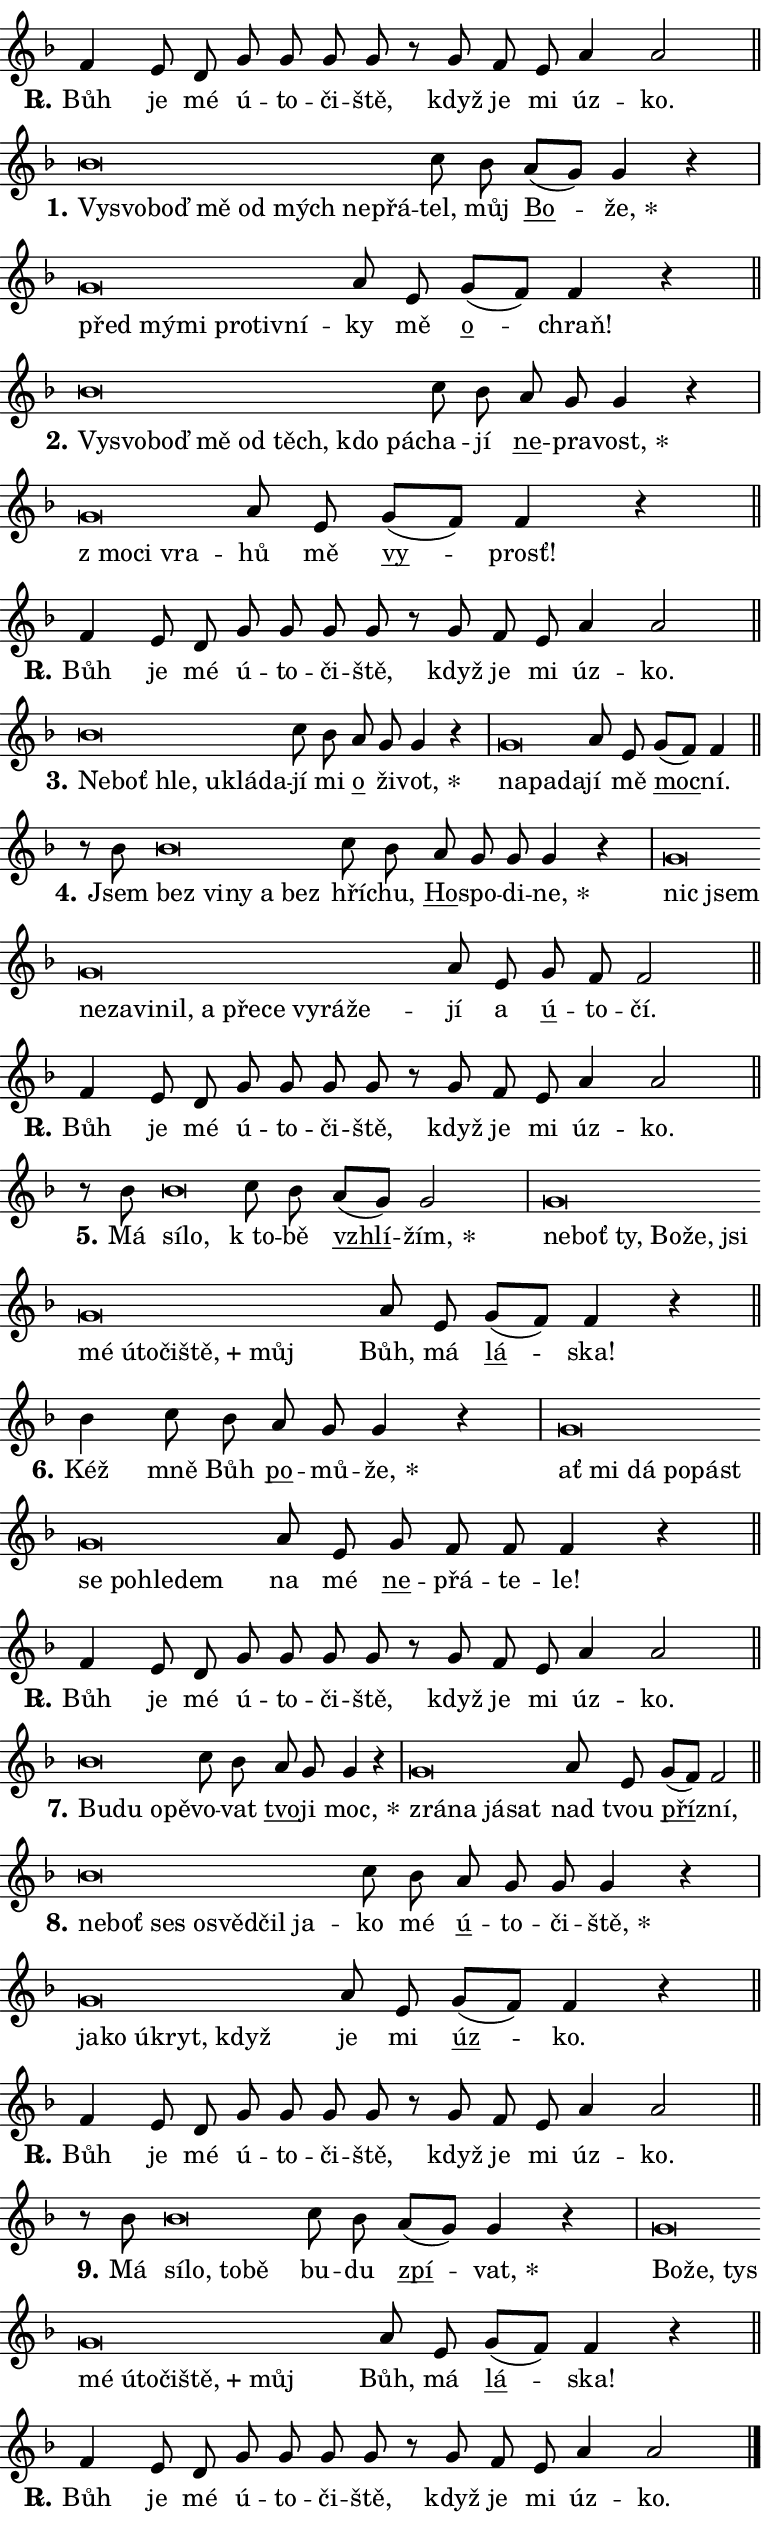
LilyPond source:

\version "2.24.0"
\header { tagline = "" }
\paper {
  indent = 0\cm
  top-margin = 0\cm
  right-margin = 0.13\cm % to fit lyric hyphens
  bottom-margin = 0\cm
  left-margin = 0\cm
  paper-width = 13\cm
  page-breaking = #ly:one-page-breaking
  system-system-spacing.basic-distance = #11
  score-system-spacing.basic-distance = #11
  ragged-last = ##f
}


%% Author: Thomas Morley
%% https://lists.gnu.org/archive/html/lilypond-user/2020-05/msg00002.html
#(define (line-position grob)
"Returns position of @var[grob} in current system:
   @code{'start}, if at first time-step
   @code{'end}, if at last time-step
   @code{'middle} otherwise
"
  (let* ((col (ly:item-get-column grob))
         (ln (ly:grob-object col 'left-neighbor))
         (rn (ly:grob-object col 'right-neighbor))
         (col-to-check-left (if (ly:grob? ln) ln col))
         (col-to-check-right (if (ly:grob? rn) rn col))
         (break-dir-left
           (and
             (ly:grob-property col-to-check-left 'non-musical #f)
             (ly:item-break-dir col-to-check-left)))
         (break-dir-right
           (and
             (ly:grob-property col-to-check-right 'non-musical #f)
             (ly:item-break-dir col-to-check-right))))
        (cond ((eqv? 1 break-dir-left) 'start)
              ((eqv? -1 break-dir-right) 'end)
              (else 'middle))))

#(define (tranparent-at-line-position vctor)
  (lambda (grob)
  "Relying on @code{line-position} select the relevant enry from @var{vctor}.
Used to determine transparency,"
    (case (line-position grob)
      ((end) (not (vector-ref vctor 0)))
      ((middle) (not (vector-ref vctor 1)))
      ((start) (not (vector-ref vctor 2))))))

noteHeadBreakVisibility =
#(define-music-function (break-visibility)(vector?)
"Makes @code{NoteHead}s transparent relying on @var{break-visibility}"
#{
  \override NoteHead.transparent =
    #(tranparent-at-line-position break-visibility)
#})

#(define delete-ledgers-for-transparent-note-heads
  (lambda (grob)
    "Reads whether a @code{NoteHead} is transparent.
If so this @code{NoteHead} is removed from @code{'note-heads} from
@var{grob}, which is supposed to be @code{LedgerLineSpanner}.
As a result ledgers are not printed for this @code{NoteHead}"
    (let* ((nhds-array (ly:grob-object grob 'note-heads))
           (nhds-list
             (if (ly:grob-array? nhds-array)
                 (ly:grob-array->list nhds-array)
                 '()))
           ;; Relies on the transparent-property being done before
           ;; Staff.LedgerLineSpanner.after-line-breaking is executed.
           ;; This is fragile ...
           (to-keep
             (remove
               (lambda (nhd)
                 (ly:grob-property nhd 'transparent #f))
               nhds-list)))
      ;; TODO find a better method to iterate over grob-arrays, similiar
      ;; to filter/remove etc for lists
      ;; For now rebuilt from scratch
      (set! (ly:grob-object grob 'note-heads)  '())
      (for-each
        (lambda (nhd)
          (ly:pointer-group-interface::add-grob grob 'note-heads nhd))
        to-keep))))

squashNotes = {
  \override NoteHead.X-extent = #'(-0.2 . 0.2)
  \override NoteHead.Y-extent = #'(-0.75 . 0)
  \override NoteHead.stencil =
    #(lambda (grob)
       (let ((pos (ly:grob-property grob 'staff-position)))
         (begin
           (if (< pos -7) (display "ERROR: Lower brevis then expected\n") (display ""))
           (if (<= pos -6) ly:text-interface::print ly:note-head::print))))
}
unSquashNotes = {
  \revert NoteHead.X-extent
  \revert NoteHead.Y-extent
  \revert NoteHead.stencil
}

hideNotes = \noteHeadBreakVisibility #begin-of-line-visible
unHideNotes = \noteHeadBreakVisibility #all-visible

% work-around for resetting accidentals
% https://lilypond.org/doc/v2.23/Documentation/notation/displaying-rhythms#unmetered-music
cadenzaMeasure = {
  \cadenzaOff
  \partial 1024 s1024
  \cadenzaOn
}

#(define-markup-command (accent layout props text) (markup?)
  "Underline accented syllable"
  (interpret-markup layout props
    #{\markup \override #'(offset . 4.3) \underline { #text }#}))

responsum = \markup \concat {
  "R" \hspace #-1.05 \path #0.1 #'((moveto 0 0.07) (lineto 0.9 0.8)) \hspace #0.05 "."
}

spaceSize = #0.6828661417322834 % exact space size for TeX Gyre Schola

\layout {
  \context {
    \Staff
    \remove "Time_signature_engraver"
    \override LedgerLineSpanner.after-line-breaking = #delete-ledgers-for-transparent-note-heads
  }
  \context {
    \Lyrics {
      \override LyricSpace.minimum-distance = \spaceSize
      \override LyricText.font-name = #"TeX Gyre Schola"
      \override LyricText.font-size = 1
      \override StanzaNumber.font-name = #"TeX Gyre Schola Bold"
      \override StanzaNumber.font-size = 1
    }
  }
  \context {
    \Score 
    \override NoteHead.text =
      #(lambda (grob) 
        (let ((pos (ly:grob-property grob 'staff-position)))
          #{\markup {
            \combine
              \halign #-0.55 \raise #(if (= pos -6) 0 0.5) \override #'(thickness . 2) \draw-line #'(3.2 . 0)
              \musicglyph "noteheads.sM1"
          }#}))
  }
}

% magnetic-lyrics.ily
%
%   written by
%     Jean Abou Samra <jean@abou-samra.fr>
%     Werner Lemberg <wl@gnu.org>
%
%   adapted by
%     Jiri Hon <jiri.hon@gmail.com>
%
% Version 2022-Apr-15

% https://www.mail-archive.com/lilypond-user@gnu.org/msg149350.html

#(define (Left_hyphen_pointer_engraver context)
   "Collect syllable-hyphen-syllable occurrences in lyrics and store
them in properties.  This engraver only looks to the left.  For
example, if the lyrics input is @code{foo -- bar}, it does the
following.

@itemize @bullet
@item
Set the @code{text} property of the @code{LyricHyphen} grob between
@q{foo} and @q{bar} to @code{foo}.

@item
Set the @code{left-hyphen} property of the @code{LyricText} grob with
text @q{foo} to the @code{LyricHyphen} grob between @q{foo} and
@q{bar}.
@end itemize

Use this auxiliary engraver in combination with the
@code{lyric-@/text::@/apply-@/magnetic-@/offset!} hook."
   (let ((hyphen #f)
         (text #f))
     (make-engraver
      (acknowledgers
       ((lyric-syllable-interface engraver grob source-engraver)
        (set! text grob)))
      (end-acknowledgers
       ((lyric-hyphen-interface engraver grob source-engraver)
        ;(when (not (grob::has-interface grob 'lyric-space-interface))
          (set! hyphen grob)));)
      ((stop-translation-timestep engraver)
       (when (and text hyphen)
         (ly:grob-set-object! text 'left-hyphen hyphen))
       (set! text #f)
       (set! hyphen #f)))))

#(define (lyric-text::apply-magnetic-offset! grob)
   "If the space between two syllables is less than the value in
property @code{LyricText@/.details@/.squash-threshold}, move the right
syllable to the left so that it gets concatenated with the left
syllable.

Use this function as a hook for
@code{LyricText@/.after-@/line-@/breaking} if the
@code{Left_@/hyphen_@/pointer_@/engraver} is active."
   (let ((hyphen (ly:grob-object grob 'left-hyphen #f)))
     (when hyphen
       (let ((left-text (ly:spanner-bound hyphen LEFT)))
         (when (grob::has-interface left-text 'lyric-syllable-interface)
           (let* ((common (ly:grob-common-refpoint grob left-text X))
                  (this-x-ext (ly:grob-extent grob common X))
                  (left-x-ext
                   (begin
                     ;; Trigger magnetism for left-text.
                     (ly:grob-property left-text 'after-line-breaking)
                     (ly:grob-extent left-text common X)))
                  ;; `delta` is the gap width between two syllables.
                  (delta (- (interval-start this-x-ext)
                            (interval-end left-x-ext)))
                  (details (ly:grob-property grob 'details))
                  (threshold (assoc-get 'squash-threshold details 0.2)))
             (when (< delta threshold)
               (let* (;; We have to manipulate the input text so that
                      ;; ligatures crossing syllable boundaries are not
                      ;; disabled.  For languages based on the Latin
                      ;; script this is essentially a beautification.
                      ;; However, for non-Western scripts it can be a
                      ;; necessity.
                      (lt (ly:grob-property left-text 'text))
                      (rt (ly:grob-property grob 'text))
                      (is-space (grob::has-interface hyphen 'lyric-space-interface))
                      (space (if is-space " " ""))
                      (extra-delta (if is-space spaceSize 0))
                      ;; Append new syllable.
                      (ltrt-space (if (and (string? lt) (string? rt))
                                (string-append lt space rt)
                                (make-concat-markup (list lt space rt))))
                      ;; Right-align `ltrt` to the right side.
                      (ltrt-space-markup (grob-interpret-markup
                               grob
                               (make-translate-markup
                                (cons (interval-length this-x-ext) 0)
                                (make-right-align-markup ltrt-space)))))
                 (begin
                   ;; Don't print `left-text`.
                   (ly:grob-set-property! left-text 'stencil #f)
                   ;; Set text and stencil (which holds all collected
                   ;; syllables so far) and shift it to the left.
                   (ly:grob-set-property! grob 'text ltrt-space)
                   (ly:grob-set-property! grob 'stencil ltrt-space-markup)
                   (ly:grob-translate-axis! grob (- (- delta extra-delta)) X))))))))))


#(define (lyric-hyphen::displace-bounds-first grob)
   ;; Make very sure this callback isn't triggered too early.
   (let ((left (ly:spanner-bound grob LEFT))
         (right (ly:spanner-bound grob RIGHT)))
     (ly:grob-property left 'after-line-breaking)
     (ly:grob-property right 'after-line-breaking)
     (ly:lyric-hyphen::print grob)))

squashThreshold = #0.4

\layout {
  \context {
    \Lyrics
    \consists #Left_hyphen_pointer_engraver
    \override LyricText.after-line-breaking =
      #lyric-text::apply-magnetic-offset!
    \override LyricHyphen.stencil = #lyric-hyphen::displace-bounds-first
    \override LyricText.details.squash-threshold = \squashThreshold
    \override LyricHyphen.minimum-distance = 0
    \override LyricHyphen.minimum-length = \squashThreshold
  }
}

squashText = \override LyricText.details.squash-threshold = 9999
unSquashText = \override LyricText.details.squash-threshold = \squashThreshold

leftText = \override LyricText.self-alignment-X = #LEFT
unLeftText = \revert LyricText.self-alignment-X

starOffset = #(lambda (grob) 
                (let ((x_offset (ly:self-alignment-interface::aligned-on-x-parent grob)))
                  (if (= x_offset 0) 0 (+ x_offset 1.2))))

star = #(define-music-function (syllable)(string?)
"Append star separator at the end of a syllable"
#{
  \once \override LyricText.X-offset = #starOffset
  \lyricmode { \markup {
    #syllable
    \override #'((font-name . "TeX Gyre Schola Bold")) \hspace #0.2 \lower #0.65 \larger "*"
  } }
#})

starAccent = #(define-music-function (syllable)(string?)
"Append star separator at the end of a syllable and make accent"
#{
  \once \override LyricText.X-offset = #starOffset
  \lyricmode { \markup {
    \accent #syllable
    \override #'((font-name . "TeX Gyre Schola Bold")) \hspace #0.2 \lower #0.65 \larger "*"
  } }
#})

breath = #(define-music-function (syllable)(string?)
"Append breathing indicator at the end of a syllable"
#{
  \lyricmode { \markup { #syllable "+" } }
#})

optionalBreath = #(define-music-function (syllable)(string?)
"Append optional breathing indicator at the end of a syllable"
#{
  \lyricmode { \markup { #syllable "(+)" } }
#})


\score {
    <<
        \new Voice = "melody" { \cadenzaOn \key f \major \relative { f'4 e8 d g g g g \bar "" r g f e a4 a2 \cadenzaMeasure \bar "||" \break } }
        \new Lyrics \lyricsto "melody" { \lyricmode { \set stanza = \responsum
Bůh je mé ú -- to -- či -- ště, když je mi úz -- ko. } }
    >>
    \layout {}
}

\score {
    <<
        \new Voice = "melody" { \cadenzaOn \key f \major \relative { \squashNotes bes'\breve*1/16 \hideNotes \breve*1/16 \bar "" \breve*1/16 \bar "" \breve*1/16 \bar "" \breve*1/16 \bar "" \breve*1/16 \bar "" \breve*1/16 \breve*1/16 \bar "" \unHideNotes \unSquashNotes c8 bes \bar "" a[( g)] g4 r \cadenzaMeasure \bar "|" \squashNotes g\breve*1/16 \hideNotes \breve*1/16 \bar "" \breve*1/16 \bar "" \breve*1/16 \bar "" \breve*1/16 \breve*1/16 \bar "" \unHideNotes \unSquashNotes a8 e \bar "" g[( f)] f4 r \cadenzaMeasure \bar "||" \break } }
        \new Lyrics \lyricsto "melody" { \lyricmode { \set stanza = "1."
\leftText Vy -- \squashText svo -- boď mě od mých ne -- přá -- \unLeftText \unSquashText tel, můj \markup \accent Bo -- \star že, \leftText před \squashText mý -- mi pro -- tiv -- ní -- \unLeftText \unSquashText ky mě \markup \accent o -- chraň! } }
    >>
    \layout {}
}

\score {
    <<
        \new Voice = "melody" { \cadenzaOn \key f \major \relative { \squashNotes bes'\breve*1/16 \hideNotes \breve*1/16 \bar "" \breve*1/16 \bar "" \breve*1/16 \bar "" \breve*1/16 \bar "" \breve*1/16 \bar "" \breve*1/16 \breve*1/16 \bar "" \unHideNotes \unSquashNotes c8 bes \bar "" a g g4 r \cadenzaMeasure \bar "|" \squashNotes g\breve*1/16 \hideNotes \breve*1/16 \breve*1/16 \bar "" \unHideNotes \unSquashNotes a8 e \bar "" g[( f)] f4 r \cadenzaMeasure \bar "||" \break } }
        \new Lyrics \lyricsto "melody" { \lyricmode { \set stanza = "2."
\leftText Vy -- \squashText svo -- boď mě od těch, kdo pá -- \unLeftText \unSquashText cha -- jí \markup \accent ne -- pra -- \star vost, \leftText "z mo" -- \squashText ci vra -- \unLeftText \unSquashText hů mě \markup \accent vy -- prosť! } }
    >>
    \layout {}
}

\score {
    <<
        \new Voice = "melody" { \cadenzaOn \key f \major \relative { f'4 e8 d g g g g \bar "" r g f e a4 a2 \cadenzaMeasure \bar "||" \break } }
        \new Lyrics \lyricsto "melody" { \lyricmode { \set stanza = \responsum
Bůh je mé ú -- to -- či -- ště, když je mi úz -- ko. } }
    >>
    \layout {}
}

\score {
    <<
        \new Voice = "melody" { \cadenzaOn \key f \major \relative { \squashNotes bes'\breve*1/16 \hideNotes \breve*1/16 \bar "" \breve*1/16 \bar "" \breve*1/16 \bar "" \breve*1/16 \breve*1/16 \bar "" \unHideNotes \unSquashNotes c8 bes \bar "" a g g4 r \cadenzaMeasure \bar "|" \squashNotes g\breve*1/16 \hideNotes \breve*1/16 \breve*1/16 \bar "" \unHideNotes \unSquashNotes a8 e \bar "" g[( f)] f4 \cadenzaMeasure \bar "||" \break } }
        \new Lyrics \lyricsto "melody" { \lyricmode { \set stanza = "3."
\leftText Ne -- \squashText boť hle, u -- klá -- da -- \unLeftText \unSquashText jí mi \markup \accent o ži -- \star vot, \leftText na -- \squashText pa -- da -- \unLeftText \unSquashText jí mě \markup \accent moc -- ní. } }
    >>
    \layout {}
}

\score {
    <<
        \new Voice = "melody" { \cadenzaOn \key f \major \relative { r8 bes'8 \squashNotes bes\breve*1/16 \hideNotes \breve*1/16 \bar "" \breve*1/16 \bar "" \breve*1/16 \breve*1/16 \bar "" \unHideNotes \unSquashNotes c8 bes \bar "" a g g g4 r \cadenzaMeasure \bar "|" \squashNotes g\breve*1/16 \hideNotes \breve*1/16 \bar "" \breve*1/16 \bar "" \breve*1/16 \bar "" \breve*1/16 \bar "" \breve*1/16 \bar "" \breve*1/16 \bar "" \breve*1/16 \bar "" \breve*1/16 \bar "" \breve*1/16 \bar "" \breve*1/16 \breve*1/16 \bar "" \unHideNotes \unSquashNotes a8 e \bar "" g f f2 \cadenzaMeasure \bar "||" \break } }
        \new Lyrics \lyricsto "melody" { \lyricmode { \set stanza = "4."
Jsem \leftText bez \squashText vi -- ny a bez \unLeftText \unSquashText hří -- chu, \markup \accent Ho -- spo -- di -- \star ne, \leftText nic \squashText jsem ne -- za -- vi -- nil, a pře -- ce vy -- rá -- že -- \unLeftText \unSquashText jí a \markup \accent ú -- to -- čí. } }
    >>
    \layout {}
}

\score {
    <<
        \new Voice = "melody" { \cadenzaOn \key f \major \relative { f'4 e8 d g g g g \bar "" r g f e a4 a2 \cadenzaMeasure \bar "||" \break } }
        \new Lyrics \lyricsto "melody" { \lyricmode { \set stanza = \responsum
Bůh je mé ú -- to -- či -- ště, když je mi úz -- ko. } }
    >>
    \layout {}
}

\score {
    <<
        \new Voice = "melody" { \cadenzaOn \key f \major \relative { r8 bes'8 \squashNotes bes\breve*1/16 \hideNotes \breve*1/16 \bar "" \unHideNotes \unSquashNotes c8 bes \bar "" a[( g)] g2 \cadenzaMeasure \bar "|" \squashNotes g\breve*1/16 \hideNotes \breve*1/16 \bar "" \breve*1/16 \bar "" \breve*1/16 \bar "" \breve*1/16 \bar "" \breve*1/16 \bar "" \breve*1/16 \bar "" \breve*1/16 \bar "" \breve*1/16 \bar "" \breve*1/16 \bar "" \breve*1/16 \breve*1/16 \bar "" \unHideNotes \unSquashNotes a8 e \bar "" g[( f)] f4 r \cadenzaMeasure \bar "||" \break } }
        \new Lyrics \lyricsto "melody" { \lyricmode { \set stanza = "5."
Má \leftText sí -- \squashText lo, \unLeftText \unSquashText "k to" -- bě \markup \accent vzhlí -- \star žím, \leftText ne -- \squashText boť ty, Bo -- že, jsi mé ú -- to -- či -- \breath "ště," můj \unLeftText \unSquashText Bůh, má \markup \accent lá -- ska! } }
    >>
    \layout {}
}

\score {
    <<
        \new Voice = "melody" { \cadenzaOn \key f \major \relative { bes'4 c8 bes \bar "" a g g4 r \cadenzaMeasure \bar "|" \squashNotes g\breve*1/16 \hideNotes \breve*1/16 \bar "" \breve*1/16 \bar "" \breve*1/16 \bar "" \breve*1/16 \bar "" \breve*1/16 \bar "" \breve*1/16 \bar "" \breve*1/16 \breve*1/16 \bar "" \unHideNotes \unSquashNotes a8 e \bar "" g f f f4 r \cadenzaMeasure \bar "||" \break } }
        \new Lyrics \lyricsto "melody" { \lyricmode { \set stanza = "6."
Kéž mně Bůh \markup \accent po -- mů -- \star že, \leftText ať \squashText mi dá po -- pást se po -- hle -- dem \unLeftText \unSquashText na mé \markup \accent ne -- přá -- te -- le! } }
    >>
    \layout {}
}

\score {
    <<
        \new Voice = "melody" { \cadenzaOn \key f \major \relative { f'4 e8 d g g g g \bar "" r g f e a4 a2 \cadenzaMeasure \bar "||" \break } }
        \new Lyrics \lyricsto "melody" { \lyricmode { \set stanza = \responsum
Bůh je mé ú -- to -- či -- ště, když je mi úz -- ko. } }
    >>
    \layout {}
}

\score {
    <<
        \new Voice = "melody" { \cadenzaOn \key f \major \relative { \squashNotes bes'\breve*1/16 \hideNotes \breve*1/16 \bar "" \breve*1/16 \breve*1/16 \bar "" \unHideNotes \unSquashNotes c8 bes \bar "" a g g4 r \cadenzaMeasure \bar "|" \squashNotes g\breve*1/16 \hideNotes \breve*1/16 \bar "" \breve*1/16 \breve*1/16 \bar "" \unHideNotes \unSquashNotes a8 e \bar "" g[( f)] f2 \cadenzaMeasure \bar "||" \break } }
        \new Lyrics \lyricsto "melody" { \lyricmode { \set stanza = "7."
\leftText Bu -- \squashText du o -- pě -- \unLeftText \unSquashText vo -- vat \markup \accent tvo -- ji \star moc, \leftText zrá -- \squashText na já -- sat \unLeftText \unSquashText nad tvou \markup \accent pří -- zní, } }
    >>
    \layout {}
}

\score {
    <<
        \new Voice = "melody" { \cadenzaOn \key f \major \relative { \squashNotes bes'\breve*1/16 \hideNotes \breve*1/16 \bar "" \breve*1/16 \bar "" \breve*1/16 \bar "" \breve*1/16 \bar "" \breve*1/16 \breve*1/16 \bar "" \unHideNotes \unSquashNotes c8 bes \bar "" a g g g4 r \cadenzaMeasure \bar "|" \squashNotes g\breve*1/16 \hideNotes \breve*1/16 \bar "" \breve*1/16 \bar "" \breve*1/16 \breve*1/16 \bar "" \unHideNotes \unSquashNotes a8 e \bar "" g[( f)] f4 r \cadenzaMeasure \bar "||" \break } }
        \new Lyrics \lyricsto "melody" { \lyricmode { \set stanza = "8."
\leftText ne -- \squashText boť ses o -- svěd -- čil ja -- \unLeftText \unSquashText ko mé \markup \accent ú -- to -- či -- \star ště, \leftText ja -- \squashText ko ú -- kryt, když \unLeftText \unSquashText je mi \markup \accent úz -- ko. } }
    >>
    \layout {}
}

\score {
    <<
        \new Voice = "melody" { \cadenzaOn \key f \major \relative { f'4 e8 d g g g g \bar "" r g f e a4 a2 \cadenzaMeasure \bar "||" \break } }
        \new Lyrics \lyricsto "melody" { \lyricmode { \set stanza = \responsum
Bůh je mé ú -- to -- či -- ště, když je mi úz -- ko. } }
    >>
    \layout {}
}

\score {
    <<
        \new Voice = "melody" { \cadenzaOn \key f \major \relative { r8 bes'8 \squashNotes bes\breve*1/16 \hideNotes \breve*1/16 \bar "" \breve*1/16 \breve*1/16 \bar "" \unHideNotes \unSquashNotes c8 bes \bar "" a[( g)] g4 r \cadenzaMeasure \bar "|" \squashNotes g\breve*1/16 \hideNotes \breve*1/16 \bar "" \breve*1/16 \bar "" \breve*1/16 \bar "" \breve*1/16 \bar "" \breve*1/16 \bar "" \breve*1/16 \bar "" \breve*1/16 \breve*1/16 \bar "" \unHideNotes \unSquashNotes a8 e \bar "" g[( f)] f4 r \cadenzaMeasure \bar "||" \break } }
        \new Lyrics \lyricsto "melody" { \lyricmode { \set stanza = "9."
Má \leftText sí -- \squashText lo, to -- bě \unLeftText \unSquashText bu -- du \markup \accent zpí -- \star vat, \leftText Bo -- \squashText že, tys mé ú -- to -- či -- \breath "ště," můj \unLeftText \unSquashText Bůh, má \markup \accent lá -- ska! } }
    >>
    \layout {}
}

\score {
    <<
        \new Voice = "melody" { \cadenzaOn \key f \major \relative { f'4 e8 d g g g g \bar "" r g f e a4 a2 \cadenzaMeasure \bar "||" \break } \bar "|." }
        \new Lyrics \lyricsto "melody" { \lyricmode { \set stanza = \responsum
Bůh je mé ú -- to -- či -- ště, když je mi úz -- ko. } }
    >>
    \layout {}
}
